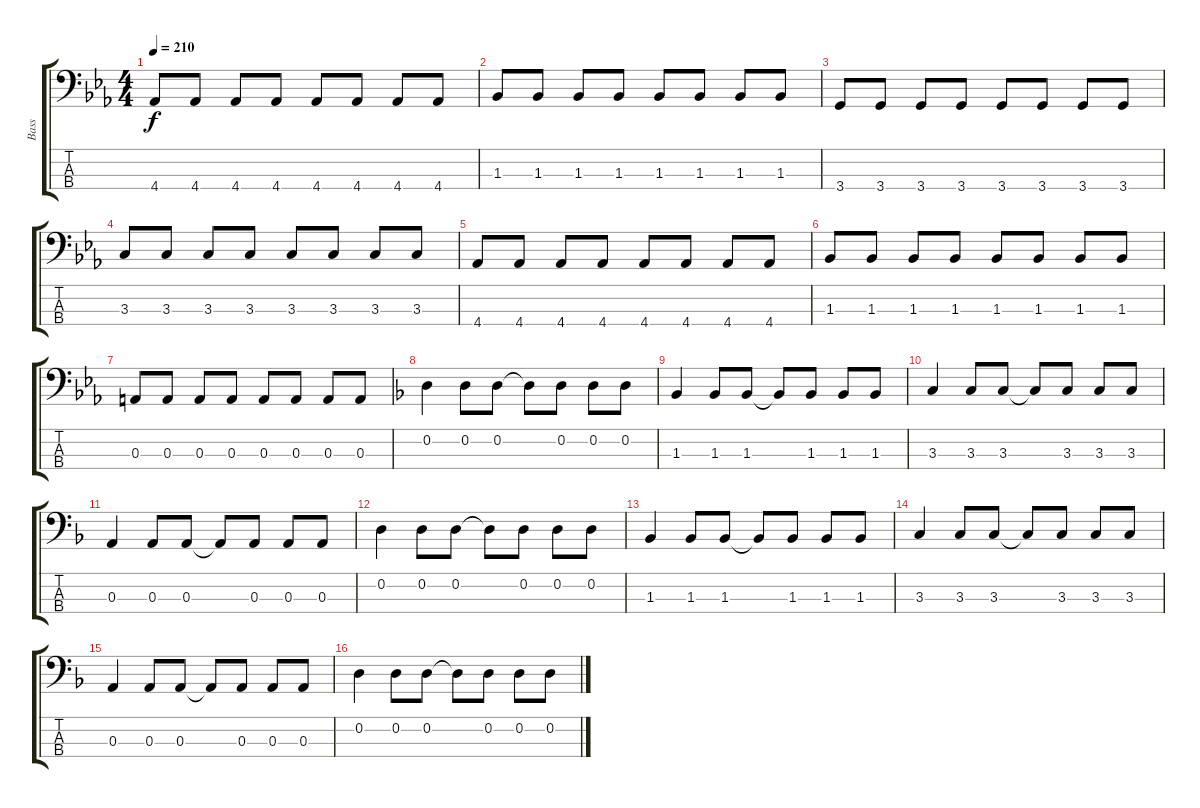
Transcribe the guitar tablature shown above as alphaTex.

\track ("Bass" "Bass") {instrument electricbasspick}
\staff {score tabs}
\tuning (G2 D2 A1 E1) {hide}
\ts (4 4)
\tempo 210
\clef f4
\ks cminor
4.4.8{dy f} 4.4.8 4.4.8 4.4.8 4.4.8 4.4.8 4.4.8 4.4.8 |
1.3.8 1.3.8 1.3.8 1.3.8 1.3.8 1.3.8 1.3.8 1.3.8 |
3.4.8 3.4.8 3.4.8 3.4.8 3.4.8 3.4.8 3.4.8 3.4.8 |
3.3.8 3.3.8 3.3.8 3.3.8 3.3.8 3.3.8 3.3.8 3.3.8 |
4.4.8 4.4.8 4.4.8 4.4.8 4.4.8 4.4.8 4.4.8 4.4.8 |
1.3.8 1.3.8 1.3.8 1.3.8 1.3.8 1.3.8 1.3.8 1.3.8 |
0.3.8 0.3.8 0.3.8 0.3.8 0.3.8 0.3.8 0.3.8 0.3.8 |
\ks dminor
0.2.4 0.2.8 0.2.8 0.2{t}.8 0.2.8 0.2.8 0.2.8 |
1.3.4 1.3.8 1.3.8 1.3{t}.8 1.3.8 1.3.8 1.3.8 |
3.3.4 3.3.8 3.3.8 3.3{t}.8 3.3.8 3.3.8 3.3.8 |
0.3.4 0.3.8 0.3.8 0.3{t}.8 0.3.8 0.3.8 0.3.8 |
0.2.4 0.2.8 0.2.8 0.2{t}.8 0.2.8 0.2.8 0.2.8 |
1.3.4 1.3.8 1.3.8 1.3{t}.8 1.3.8 1.3.8 1.3.8 |
3.3.4 3.3.8 3.3.8 3.3{t}.8 3.3.8 3.3.8 3.3.8 |
0.3.4 0.3.8 0.3.8 0.3{t}.8 0.3.8 0.3.8 0.3.8 |
0.2.4 0.2.8 0.2.8 0.2{t}.8 0.2.8 0.2.8 0.2.8
